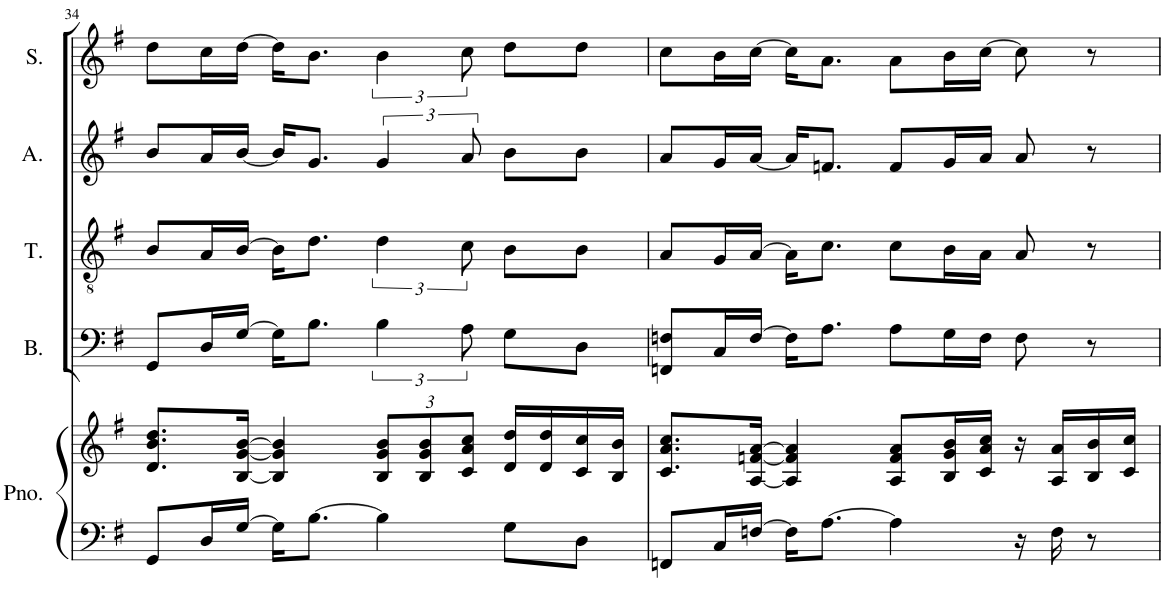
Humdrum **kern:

**kern	**kern	**kern	**kern	**kern	**kern
*part5	*part5	*part4	*part3	*part2	*part1
*staff6	*staff5	*staff4	*staff3	*staff2	*staff1
*I"Piano	*	*I"Bass	*I"Tenor	*I"Alto	*I"Soprano
*I'Pno.	*	*I'B.	*I'T.	*I'A.	*I'S.
!!LO:PB:g=z
*clefF4	*clefG2	*clefF4	*clefGv2	*clefG2	*clefG2
*k[f#]	*k[f#]	*k[f#]	*k[f#]	*k[f#]	*k[f#]
*M4/4	*M4/4	*M4/4	*M4/4	*M4/4	*M4/4
=34	=34	=34	=34	=34	=34
8GG/L	8.d/ 8.b/ 8.dd/L	8GG/L	8B/L	8b/L	8dd\L
16D/L	.	16D/L	16A/L	16a/L	16cc\L
[16G/JJ	[16B/ [16g/ [16b/Jk	[16G/JJ	[16B/JJ	[16b/JJ	[16dd\JJ
16G\KL]	4B/] 4g/] 4b/]	16G\KL]	16B\KL]	16b/KL]	16dd\KL]
[8.B\J	.	8.B\J	8.d\J	8.g/J	8.b\J
*	*Xbrackettup	*	*	*	*
4B\]	12B/ 12g/ 12b/L	6B\	6d\	6g/	6b\
.	12B/ 12g/ 12b/	.	.	.	.
.	12c/ 12a/ 12cc/J	12A\	12c\	12a/	12cc\
8G\L	16d/ 16dd/LL	8G\L	8B\L	8b\L	8dd\L
.	16d/ 16dd/	.	.	.	.
8D\J	16c/ 16cc/	8D\J	8B\J	8b\J	8dd\J
.	16B/ 16b/JJ	.	.	.	.
=35	=35	=35	=35	=35	=35
8FFn/L	8.c/ 8.a/ 8.cc/L	8FFn/ 8Fn/L	8A/L	8a/L	8cc\L
16C/L	.	16C/L	16G/L	16g/L	16b\L
[16Fn/JJ	[16A/ [16fn/ [16a/Jk	[16F/JJ	[16A/JJ	[16a/JJ	[16cc\JJ
16F\KL]	4A/] 4f/] 4a/]	16F\KL]	16A\KL]	16a/KL]	16cc\KL]
[8.A\J	.	8.A\J	8.c\J	8.fn/J	8.a\J
4A\]	8A/ 8f/ 8a/L	8A\L	8c\L	8f/L	8a\L
.	16B/ 16g/ 16b/L	16G\L	16B\L	16g/L	16b\L
.	16c/ 16a/ 16cc/JJ	16F\JJ	16A\JJ	16a/JJ	[16cc\JJ
16r	16r	8F\	8A/	8a/	8cc\]
16F\	16A/ 16a/LL	.	.	.	.
8r	16B/ 16b/	8r	8r	8r	8r
.	16c/ 16cc/JJ	.	.	.	.
=	=	=	=	=	=
*-	*-	*-	*-	*-	*-
